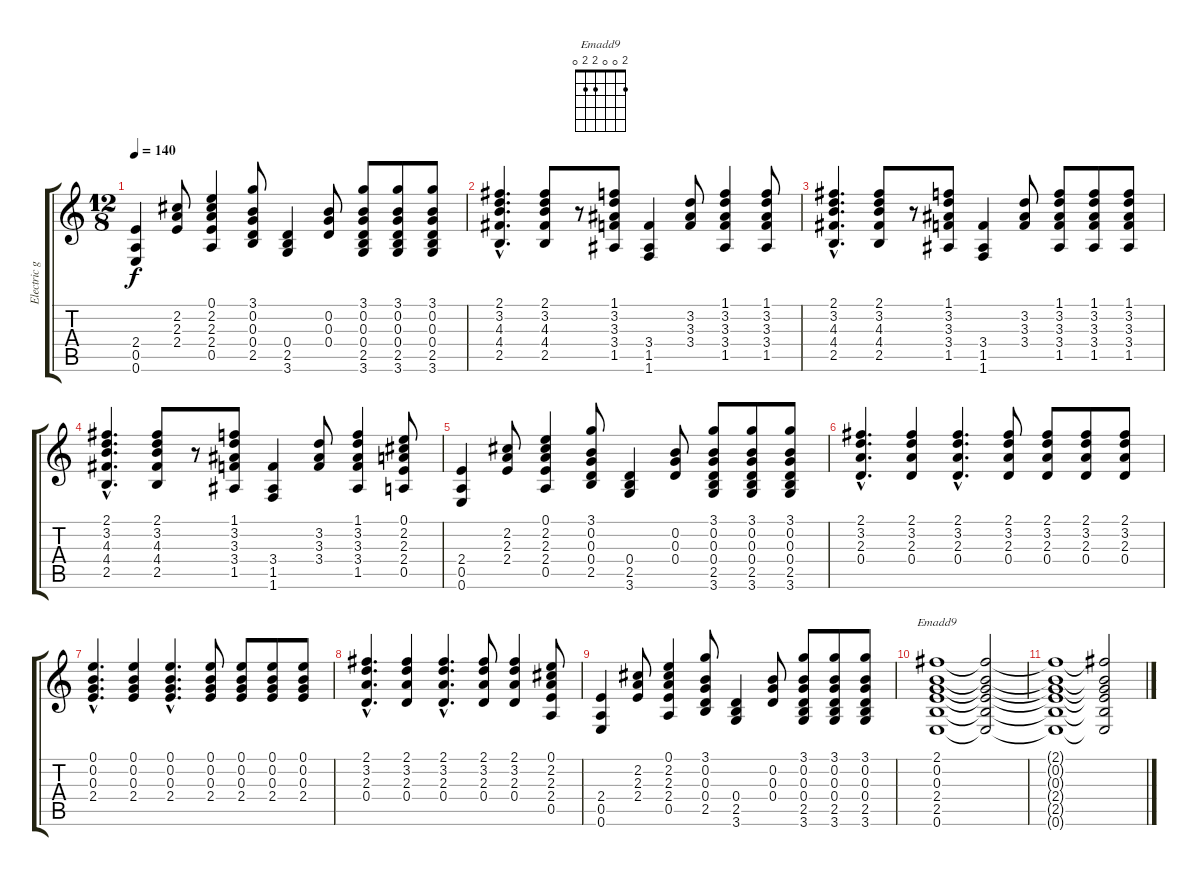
\track ("Electric guitar 1" "Electric g") {instrument overdrivenguitar}
\staff {score tabs}
\tuning (E4 B3 G3 D3 A2 E2) {hide}
\chord ("Emadd9" 2 0 0 2 2 0)
\ts (12 8)
\tempo 140
\clef g2
\ks c
(2.4 0.5 0.6).4{dy f} (2.2 2.3 2.4).8 (0.1 2.2 2.3 2.4 0.5).4 (3.1 0.2 0.3 0.4 2.5).8 (0.4 2.5 3.6).4 (0.2 0.3 0.4).8 (3.1 0.2 0.3 0.4 2.5 3.6).8 (3.1 0.2 0.3 0.4 2.5 3.6).8 (3.1 0.2 0.3 0.4 2.5 3.6).8 |
(2.1{hac} 3.2{hac} 4.3{hac} 4.4{hac} 2.5{hac}).4{d} (2.1 3.2 4.3 4.4 2.5).8 r.8 (1.1 3.2 3.3 3.4 1.5).8 (3.4 1.5 1.6).4 (3.2 3.3 3.4).8 (1.1 3.2 3.3 3.4 1.5).4 (1.1 3.2 3.3 3.4 1.5).8 |
(2.1{hac} 3.2{hac} 4.3{hac} 4.4{hac} 2.5{hac}).4{d} (2.1 3.2 4.3 4.4 2.5).8 r.8 (1.1 3.2 3.3 3.4 1.5).8 (3.4 1.5 1.6).4 (3.2 3.3 3.4).8 (1.1 3.2 3.3 3.4 1.5).8 (1.1 3.2 3.3 3.4 1.5).8 (1.1 3.2 3.3 3.4 1.5).8 |
(2.1{hac} 3.2{hac} 4.3{hac} 4.4{hac} 2.5{hac}).4{d} (2.1 3.2 4.3 4.4 2.5).8 r.8 (1.1 3.2 3.3 3.4 1.5).8 (3.4 1.5 1.6).4 (3.2 3.3 3.4).8 (1.1 3.2 3.3 3.4 1.5).4 (0.1 2.2 2.3 2.4 0.5).8 |
(2.4 0.5 0.6).4 (2.2 2.3 2.4).8 (0.1 2.2 2.3 2.4 0.5).4 (3.1 0.2 0.3 0.4 2.5).8 (0.4 2.5 3.6).4 (0.2 0.3 0.4).8 (3.1 0.2 0.3 0.4 2.5 3.6).8 (3.1 0.2 0.3 0.4 2.5 3.6).8 (3.1 0.2 0.3 0.4 2.5 3.6).8 |
(2.1{hac} 3.2{hac} 2.3{hac} 0.4{hac}).4{d} (2.1 3.2 2.3 0.4).4 (2.1{hac} 3.2{hac} 2.3{hac} 0.4{hac}).4{d} (2.1 3.2 2.3 0.4).8 (2.1 3.2 2.3 0.4).8 (2.1 3.2 2.3 0.4).8 (2.1 3.2 2.3 0.4).8 |
(0.1{hac} 0.2{hac} 0.3{hac} 2.4{hac}).4{d} (0.1 0.2 0.3 2.4).4 (0.1{hac} 0.2{hac} 0.3{hac} 2.4{hac}).4{d} (0.1 0.2 0.3 2.4).8 (0.1 0.2 0.3 2.4).8 (0.1 0.2 0.3 2.4).8 (0.1 0.2 0.3 2.4).8 |
(2.1{hac} 3.2{hac} 2.3{hac} 0.4{hac}).4{d} (2.1 3.2 2.3 0.4).4 (2.1{hac} 3.2{hac} 2.3{hac} 0.4{hac}).4{d} (2.1 3.2 2.3 0.4).8 (2.1 3.2 2.3 0.4).4 (0.1 2.2 2.3 2.4 0.5).8 |
(2.4 0.5 0.6).4 (2.2 2.3 2.4).8 (0.1 2.2 2.3 2.4 0.5).4 (3.1 0.2 0.3 0.4 2.5).8 (0.4 2.5 3.6).4 (0.2 0.3 0.4).8 (3.1 0.2 0.3 0.4 2.5 3.6).8 (3.1 0.2 0.3 0.4 2.5 3.6).8 (3.1 0.2 0.3 0.4 2.5 3.6).8 |
(2.1 0.2 0.3 2.4 2.5 0.6).1{ch "Emadd9"} (2.1{t} 0.2{t} 0.3{t} 2.4{t} 2.5{t} 0.6{t}).2 |
(2.1{t} 0.2{t} 0.3{t} 2.4{t} 2.5{t} 0.6{t}).1 (2.1{t} 0.2{t} 0.3{t} 2.4{t} 2.5{t} 0.6{t}).2
